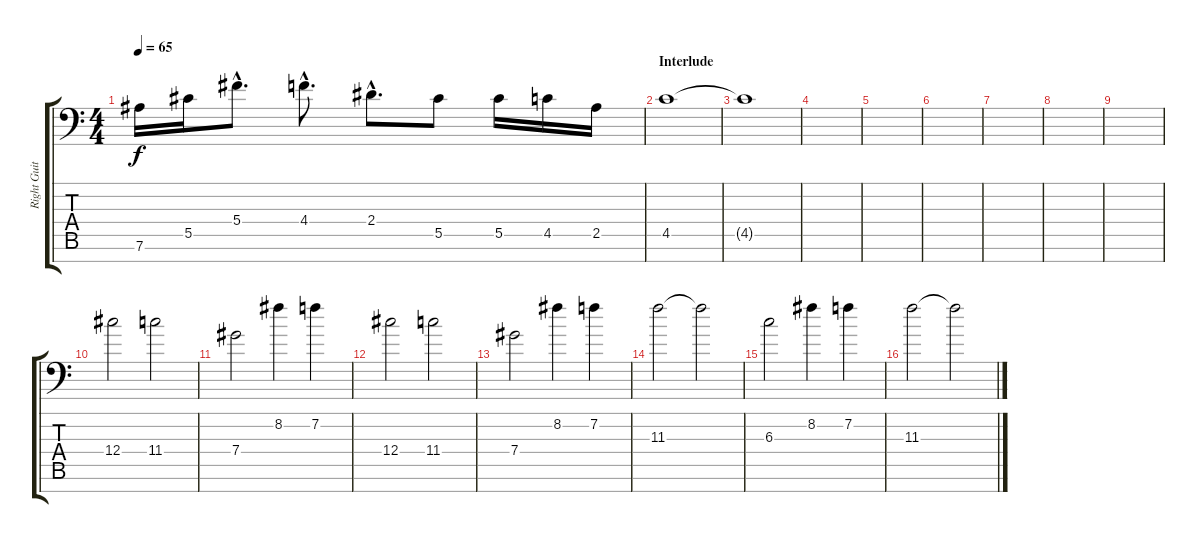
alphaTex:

\track ("Right Guitar" "Right Guit") {instrument distortionguitar}
\staff {score tabs}
\tuning (Eb4 Bb3 Gb3 Db3 Ab2 Eb2 Bb1) {hide}
\ts (4 4)
\tempo 65
\clef f4
\ks c
7.6.16{dy f} 5.5.16 5.4{hac}.8{d} 4.4{hac}.8{d} 2.4{hac}.8{d} 5.5.8 5.5.16 4.5.16 2.5.16 |
\section ("" "Interlude")
4.5.1{volume 0} |
4.5{t}.1 |
|
|
|
|
|
|
12.4.2{volume 8} 11.4.2 |
7.4.2 8.2.4 7.2.4 |
12.4.2{volume 10} 11.4.2 |
7.4.2 8.2.4 7.2.4 |
11.3.2{volume 10} 11.3{t}.2 |
6.3.2 8.2.4 7.2.4 |
11.3.2{volume 11} 11.3{t}.2
